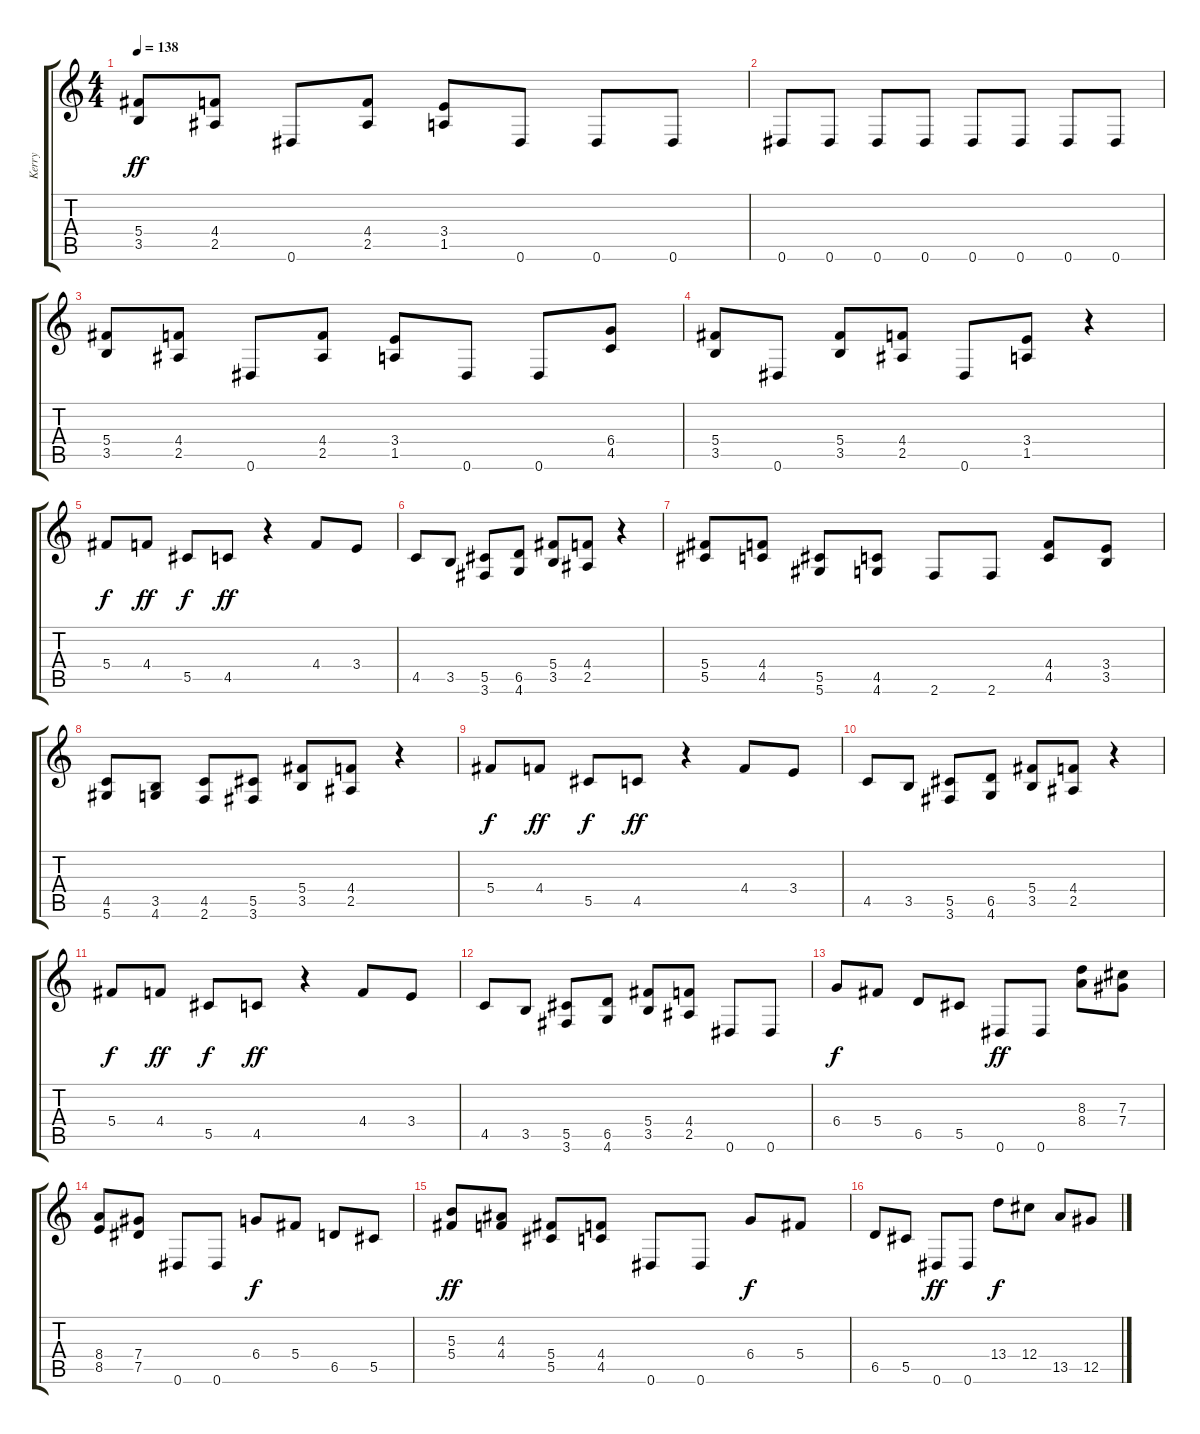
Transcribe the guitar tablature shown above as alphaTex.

\track ("Kerry" "Kerry") {instrument overdrivenguitar}
\staff {score tabs}
\tuning (Eb4 Bb3 Gb3 Db3 Ab2 Eb2) {hide}
\ts (4 4)
\tempo 138
\clef g2
\ks c
(5.4 3.5).8{dy ff} (4.4 2.5).8 0.6.8 (4.4 2.5).8 (3.4 1.5).8 0.6.8 0.6.8 0.6.8 |
0.6.8 0.6.8 0.6.8 0.6.8 0.6.8 0.6.8 0.6.8 0.6.8 |
(5.4 3.5).8 (4.4 2.5).8 0.6.8 (4.4 2.5).8 (3.4 1.5).8 0.6.8 0.6.8 (6.4 4.5).8 |
(5.4 3.5).8 0.6.8 (5.4 3.5).8 (4.4 2.5).8 0.6.8 (3.4 1.5).8 r.4 |
5.4.8{dy f} 4.4.8{dy ff} 5.5.8{dy f} 4.5.8{dy ff} r.4 4.4.8 3.4.8 |
4.5.8 3.5.8 (5.5 3.6).8 (6.5 4.6).8 (5.4 3.5).8 (4.4 2.5).8 r.4 |
(5.4 5.5).8 (4.4 4.5).8 (5.5 5.6).8 (4.5 4.6).8 2.6.8 2.6.8 (4.4 4.5).8 (3.4 3.5).8 |
(4.5 5.6).8 (3.5 4.6).8 (4.5 2.6).8 (5.5 3.6).8 (5.4 3.5).8 (4.4 2.5).8 r.4 |
5.4.8{dy f} 4.4.8{dy ff} 5.5.8{dy f} 4.5.8{dy ff} r.4 4.4.8 3.4.8 |
4.5.8 3.5.8 (5.5 3.6).8 (6.5 4.6).8 (5.4 3.5).8 (4.4 2.5).8 r.4 |
5.4.8{dy f} 4.4.8{dy ff} 5.5.8{dy f} 4.5.8{dy ff} r.4 4.4.8 3.4.8 |
4.5.8 3.5.8 (5.5 3.6).8 (6.5 4.6).8 (5.4 3.5).8 (4.4 2.5).8 0.6.8 0.6.8 |
6.4.8{dy f} 5.4.8 6.5.8 5.5.8 0.6.8{dy ff} 0.6.8 (8.3 8.4).8 (7.3 7.4).8 |
(8.4 8.5).8 (7.4 7.5).8 0.6.8 0.6.8 6.4.8{dy f} 5.4.8 6.5.8 5.5.8 |
(5.3 5.4).8{dy ff} (4.3 4.4).8 (5.4 5.5).8 (4.4 4.5).8 0.6.8 0.6.8 6.4.8{dy f} 5.4.8 |
6.5.8 5.5.8 0.6.8{dy ff} 0.6.8 13.4.8{dy f} 12.4.8 13.5.8 12.5.8
